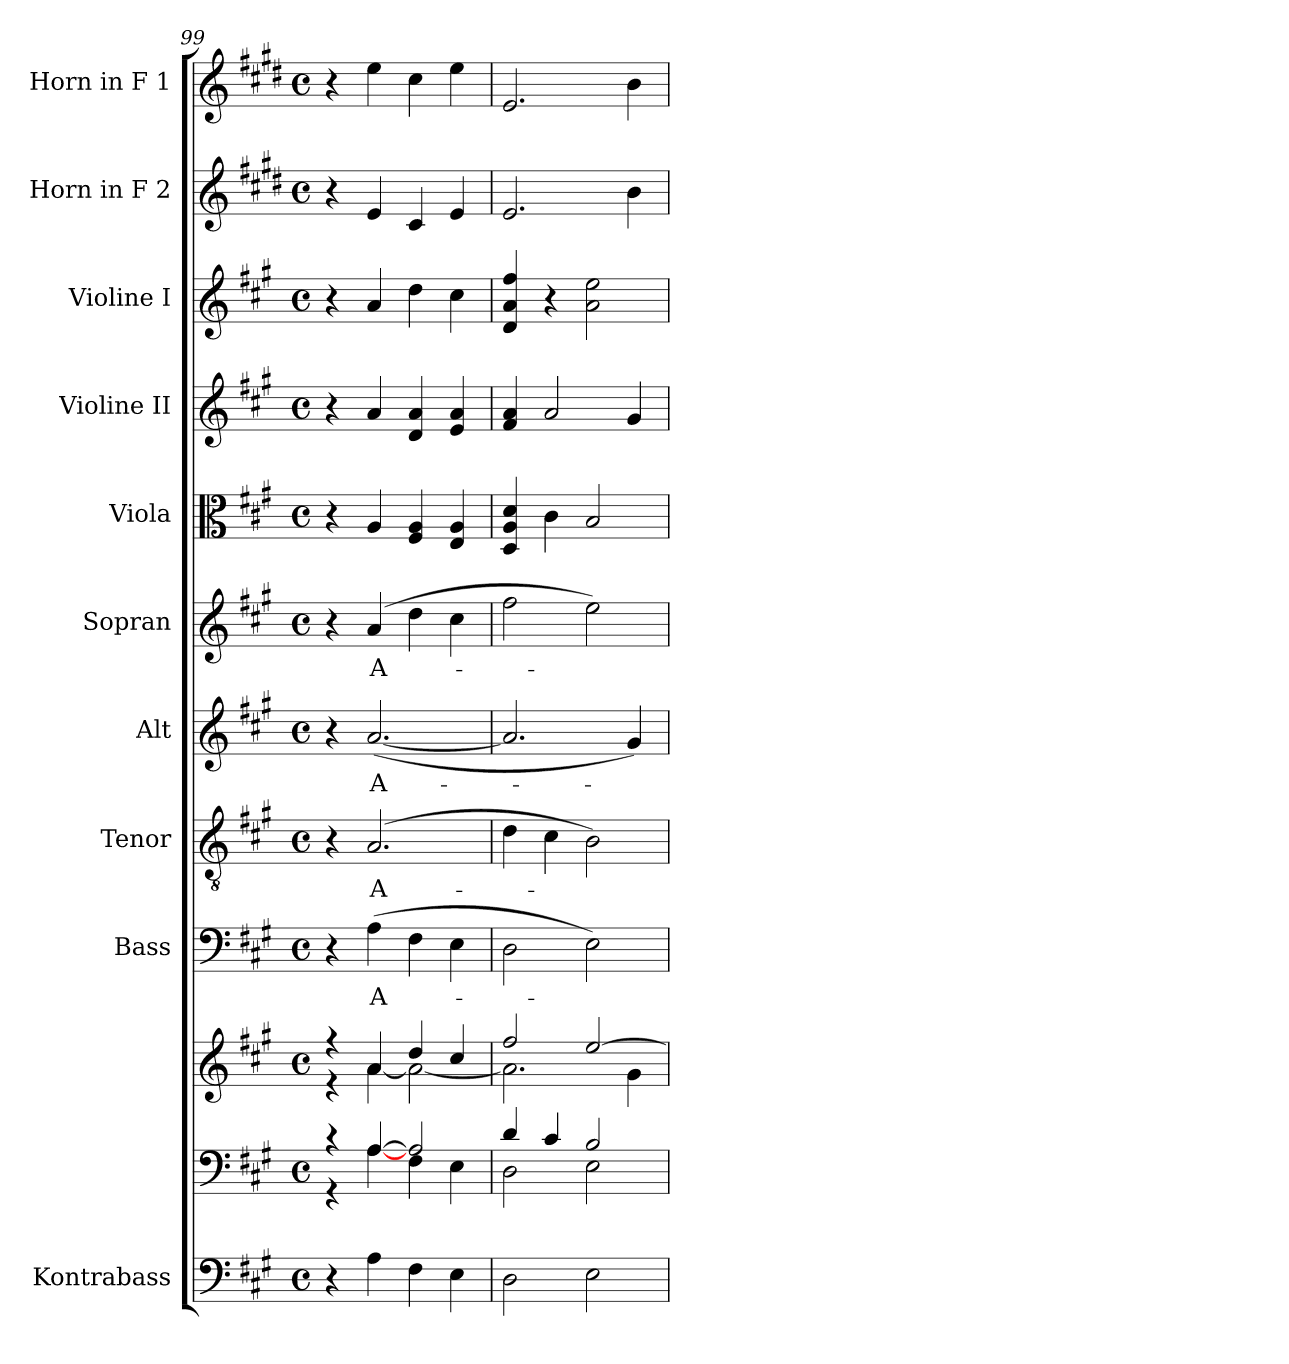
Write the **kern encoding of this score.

**kern	**kern	**kern	**kern	**text	**kern	**text	**kern	**text	**kern	**text	**kern	**kern	**kern	**kern	**kern
*part11	*part10	*part10	*part9	*part9	*part8	*part8	*part7	*part7	*part6	*part6	*part5	*part4	*part3	*part2	*part1
*staff12	*staff11	*staff10	*staff9	*staff9	*staff8	*staff8	*staff7	*staff7	*staff6	*staff6	*staff5	*staff4	*staff3	*staff2	*staff1
*I"Kontrabass	*	*	*I"Bass	*	*I"Tenor	*	*I"Alt	*	*I"Sopran	*	*I"Viola	*I"Violine II	*I"Violine I	*I"Horn in F 2	*I"Horn in F 1
*I'Kb.	*	*	*I'B.	*	*I'T.	*	*I'A.	*	*I'S.	*	*I'Vla.	*I'Vl. II	*I'Vl. I	*	*
*clefF4	*clefF4	*clefG2	*clefF4	*	*clefGv2	*	*clefG2	*	*clefG2	*	*clefC3	*clefG2	*clefG2	*clefG2	*clefG2
*ITrd7c12	*	*	*	*	*	*	*	*	*	*	*	*	*	*ITrd4c7	*ITrd4c7
*k[f#c#g#]	*k[f#c#g#]	*k[f#c#g#]	*k[f#c#g#]	*	*k[f#c#g#]	*	*k[f#c#g#]	*	*k[f#c#g#]	*	*k[f#c#g#]	*k[f#c#g#]	*k[f#c#g#]	*k[f#c#g#]	*k[f#c#g#]
*A:	*A:	*A:	*A:	*	*A:	*	*A:	*	*A:	*	*A:	*A:	*A:	*A:	*A:
*M4/4	*M4/4	*M4/4	*M4/4	*	*M4/4	*	*M4/4	*	*M4/4	*	*M4/4	*M4/4	*M4/4	*M4/4	*M4/4
*met(c)	*met(c)	*met(c)	*met(c)	*	*met(c)	*	*met(c)	*	*met(c)	*	*met(c)	*met(c)	*met(c)	*met(c)	*met(c)
=99	=99	=99	=99	=99	=99	=99	=99	=99	=99	=99	=99	=99	=99	=99	=99
*	*^	*^	*	*	*	*	*	*	*	*	*	*	*	*	*
4r	4r	4r	4r	4r	4r	.	4r	.	4r	.	4r	.	4r	4r	4r	4r	4r
!	!	!	!	!	!	!LO:LY:b	!	!LO:LY:b	!	!LO:LY:b	!	!LO:LY:b	!	!	!	!	!
4AA\	[>4A/	[<4A\	4a/	[<4a\	(>4A\	A-	(2.A/	A-	(<[2.a/	A-	(4a/	A-	4A/	4a/	4a/	4A/	4a\
4FF#\	2A/]	4F#\	4dd/	2a\_	4F#\	.	.	.	.	.	4dd\	.	4F#/ 4A/	4d/ 4a/	4dd\	4F#/	4f#\
4EE\	.	4E\	4cc#/	.	4E\	.	.	.	.	.	4cc#\	.	4E/ 4A/	4e/ 4a/	4cc#\	4A/	4a\
=100	=100	=100	=100	=100	=100	=100	=100	=100	=100	=100	=100	=100	=100	=100	=100	=100	=100
2DD\	4d/	2D\	2ff#/	2.a\]	2D\	.	4d\	.	2.a/]	.	2ff#\	.	4D/ 4A/ 4d/	4f#/ 4a/	4d/ 4a/ 4ff#/	2.A/	2.A/
.	4c#/	.	.	.	.	.	4c#\	.	.	.	.	.	4c#\	2a/	4r	.	.
2EE\	2B/	2E\	[>2ee/	.	2E\)	.	2B\)	.	.	.	2ee\)	.	2B/	.	2a\ 2ee\	.	.
.	.	.	.	4g#\	.	.	.	.	4g#/)	.	.	.	.	4g#/	.	4e\	4e\
*	*v	*v	*	*	*	*	*	*	*	*	*	*	*	*	*	*	*
*	*	*v	*v	*	*	*	*	*	*	*	*	*	*	*	*	*
=	=	=	=	=	=	=	=	=	=	=	=	=	=	=	=
*-	*-	*-	*-	*-	*-	*-	*-	*-	*-	*-	*-	*-	*-	*-	*-
